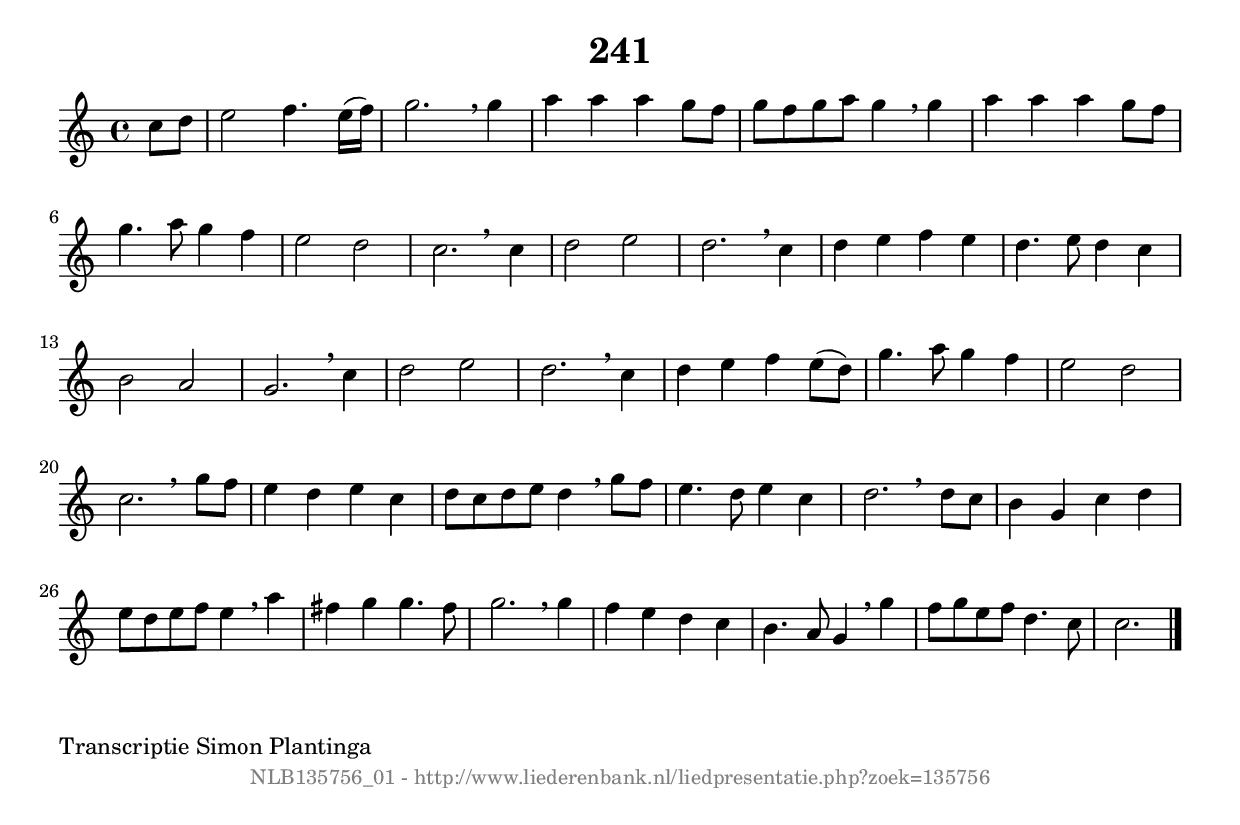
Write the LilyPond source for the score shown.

%
% produced by wce2krn 1.64 (7 June 2014)
%
\version"2.16"
#(append! paper-alist '(("long" . (cons (* 210 mm) (* 2000 mm)))))
#(set-default-paper-size "long")
sb = {\breathe}
mBreak = {\breathe }
bBreak = {\breathe }
x = {\once\override NoteHead #'style = #'cross }
gl=\glissando
itime={\override Staff.TimeSignature #'stencil = ##f }
ficta = {\once\set suggestAccidentals = ##t}
fine = {\once\override Score.RehearsalMark #'self-alignment-X = #1 \mark \markup {\italic{Fine}}}
dc = {\once\override Score.RehearsalMark #'self-alignment-X = #1 \mark \markup {\italic{D.C.}}}
dcf = {\once\override Score.RehearsalMark #'self-alignment-X = #1 \mark \markup {\italic{D.C. al Fine}}}
dcc = {\once\override Score.RehearsalMark #'self-alignment-X = #1 \mark \markup {\italic{D.C. al Coda}}}
ds = {\once\override Score.RehearsalMark #'self-alignment-X = #1 \mark \markup {\italic{D.S.}}}
dsf = {\once\override Score.RehearsalMark #'self-alignment-X = #1 \mark \markup {\italic{D.S. al Fine}}}
dsc = {\once\override Score.RehearsalMark #'self-alignment-X = #1 \mark \markup {\italic{D.S. al Coda}}}
pv = {\set Score.repeatCommands = #'((volta "1"))}
sv = {\set Score.repeatCommands = #'((volta "2"))}
tv = {\set Score.repeatCommands = #'((volta "3"))}
qv = {\set Score.repeatCommands = #'((volta "4"))}
xv = {\set Score.repeatCommands = #'((volta #f))}
\header{ tagline = ""
title = "241"
}
\score {{
\key c \major
\relative g'
{
\set melismaBusyProperties = #'()
\partial 32*8
\time 4/4
\tempo 4=120
\override Score.MetronomeMark #'transparent = ##t
\override Score.RehearsalMark #'break-visibility = #(vector #t #t #f)
c8 d8 | e2 f4. e16( f16) | g2. \sb g4 | a4 a4 a4 g8 f8 | g8 f8 g8 a8 g4 \mBreak
g4 | a4 a4 a4 g8 f8 | g4. a8 g4 f4 | e2 d2 | c2. \bar ":|:" \bBreak
c4 | d2 e2 | d2. \sb c4 | d4 e4 f4 e4 | d4. e8 d4 c4 | b2 a2 | g2. \mBreak
c4 | d2 e2 | d2. \sb c4 | d4 e4 f4 e8( d8) | g4. a8 g4 f4 | e2 d2 | c2. \bar ":|:" \bBreak
g'8 f8 | e4 d4 e4 c4 | d8 c8 d8 e8 d4 \sb g8 f8 | e4. d8 e4 c4 | d2. \bar ":|:" \bBreak
d8 c8 | b4 g4 c4 d4 | e8 d8 e8 f8 e4 \sb a4 | fis4 g4 g4. fis8 | g2. \mBreak
g4 | f4 e4 d4 c4 | b4. a8 g4 \sb g'4 | f8 g8 e8 f8 d4. c8 | c2. \bar "|."
 }}
 \midi { }
 \layout {
            indent = 0.0\cm
}
}
\markup { \wordwrap-string #" 
Transcriptie Simon Plantinga
"}
\markup { \vspace #0 } \markup { \with-color #grey \fill-line { \center-column { \smaller "NLB135756_01 - http://www.liederenbank.nl/liedpresentatie.php?zoek=135756" } } }
